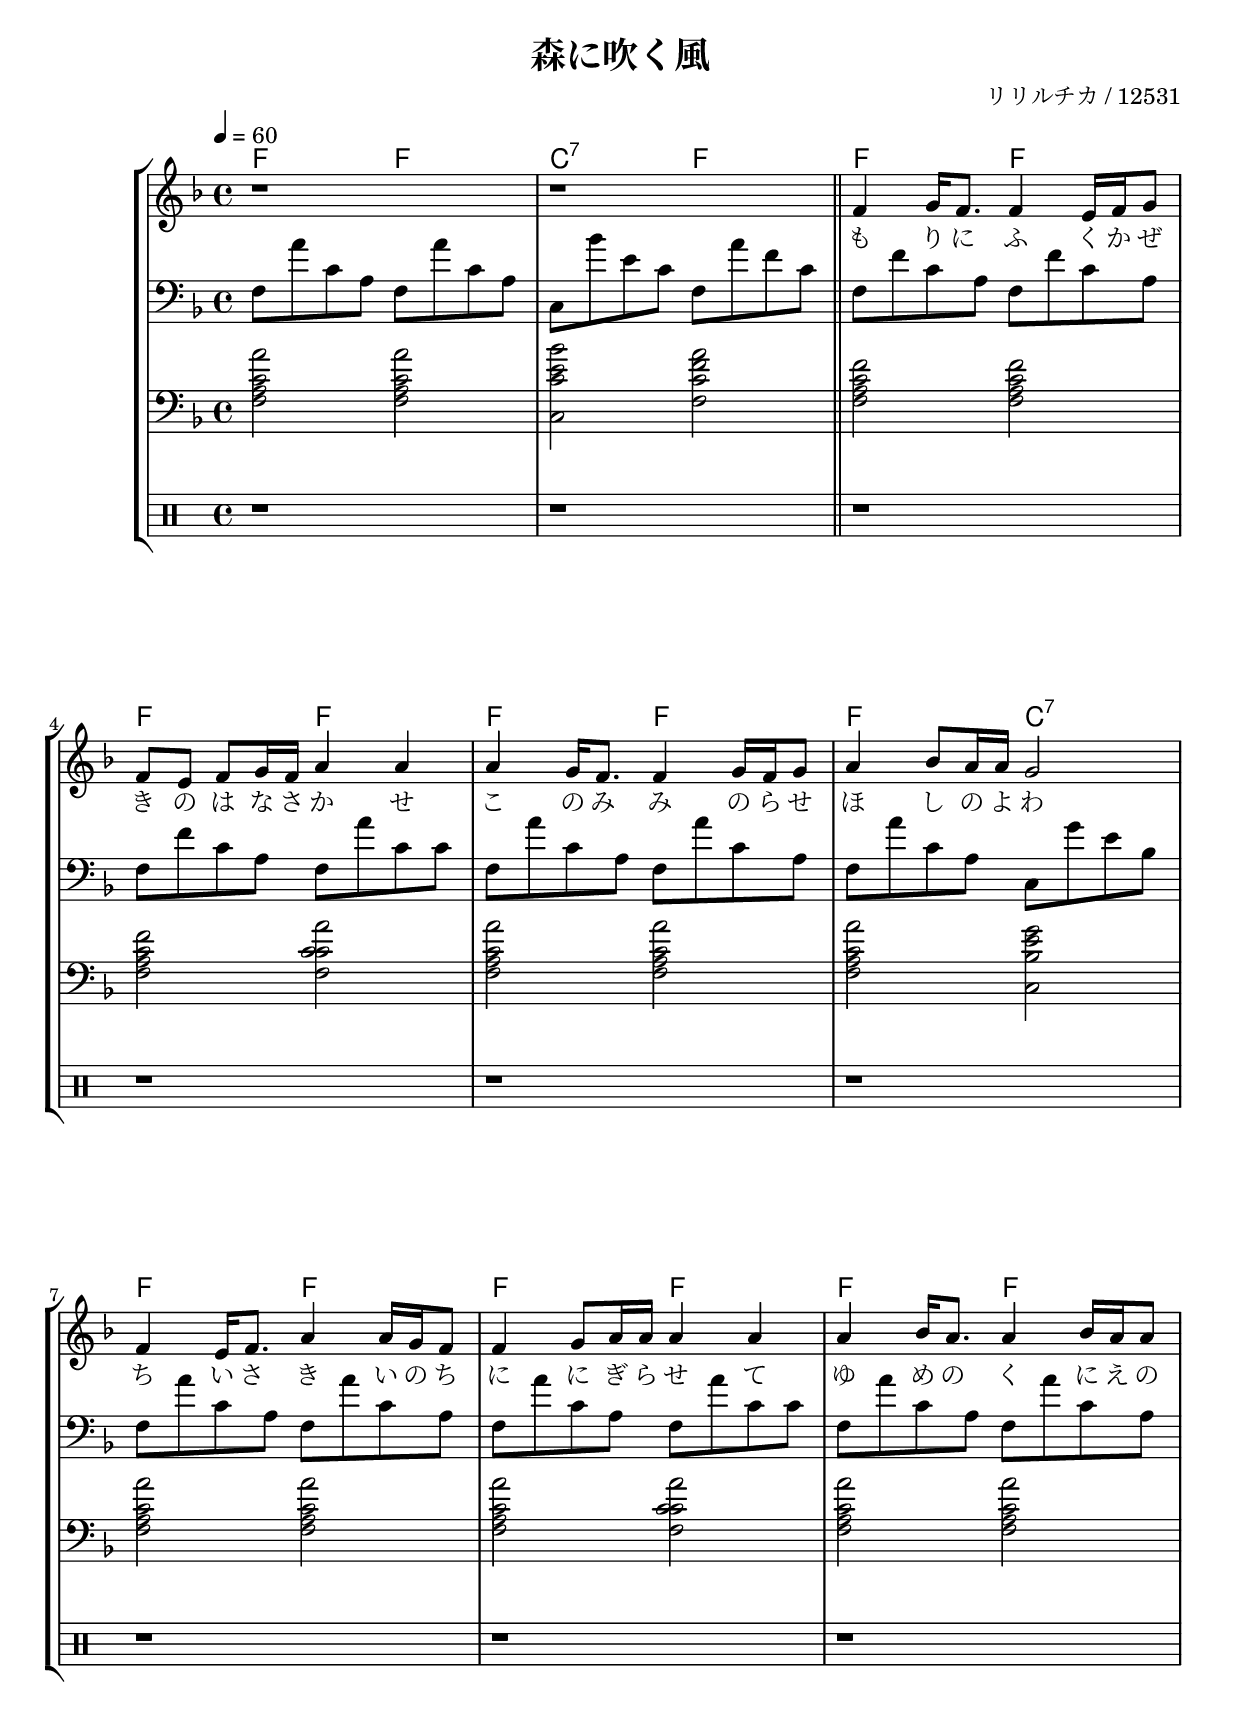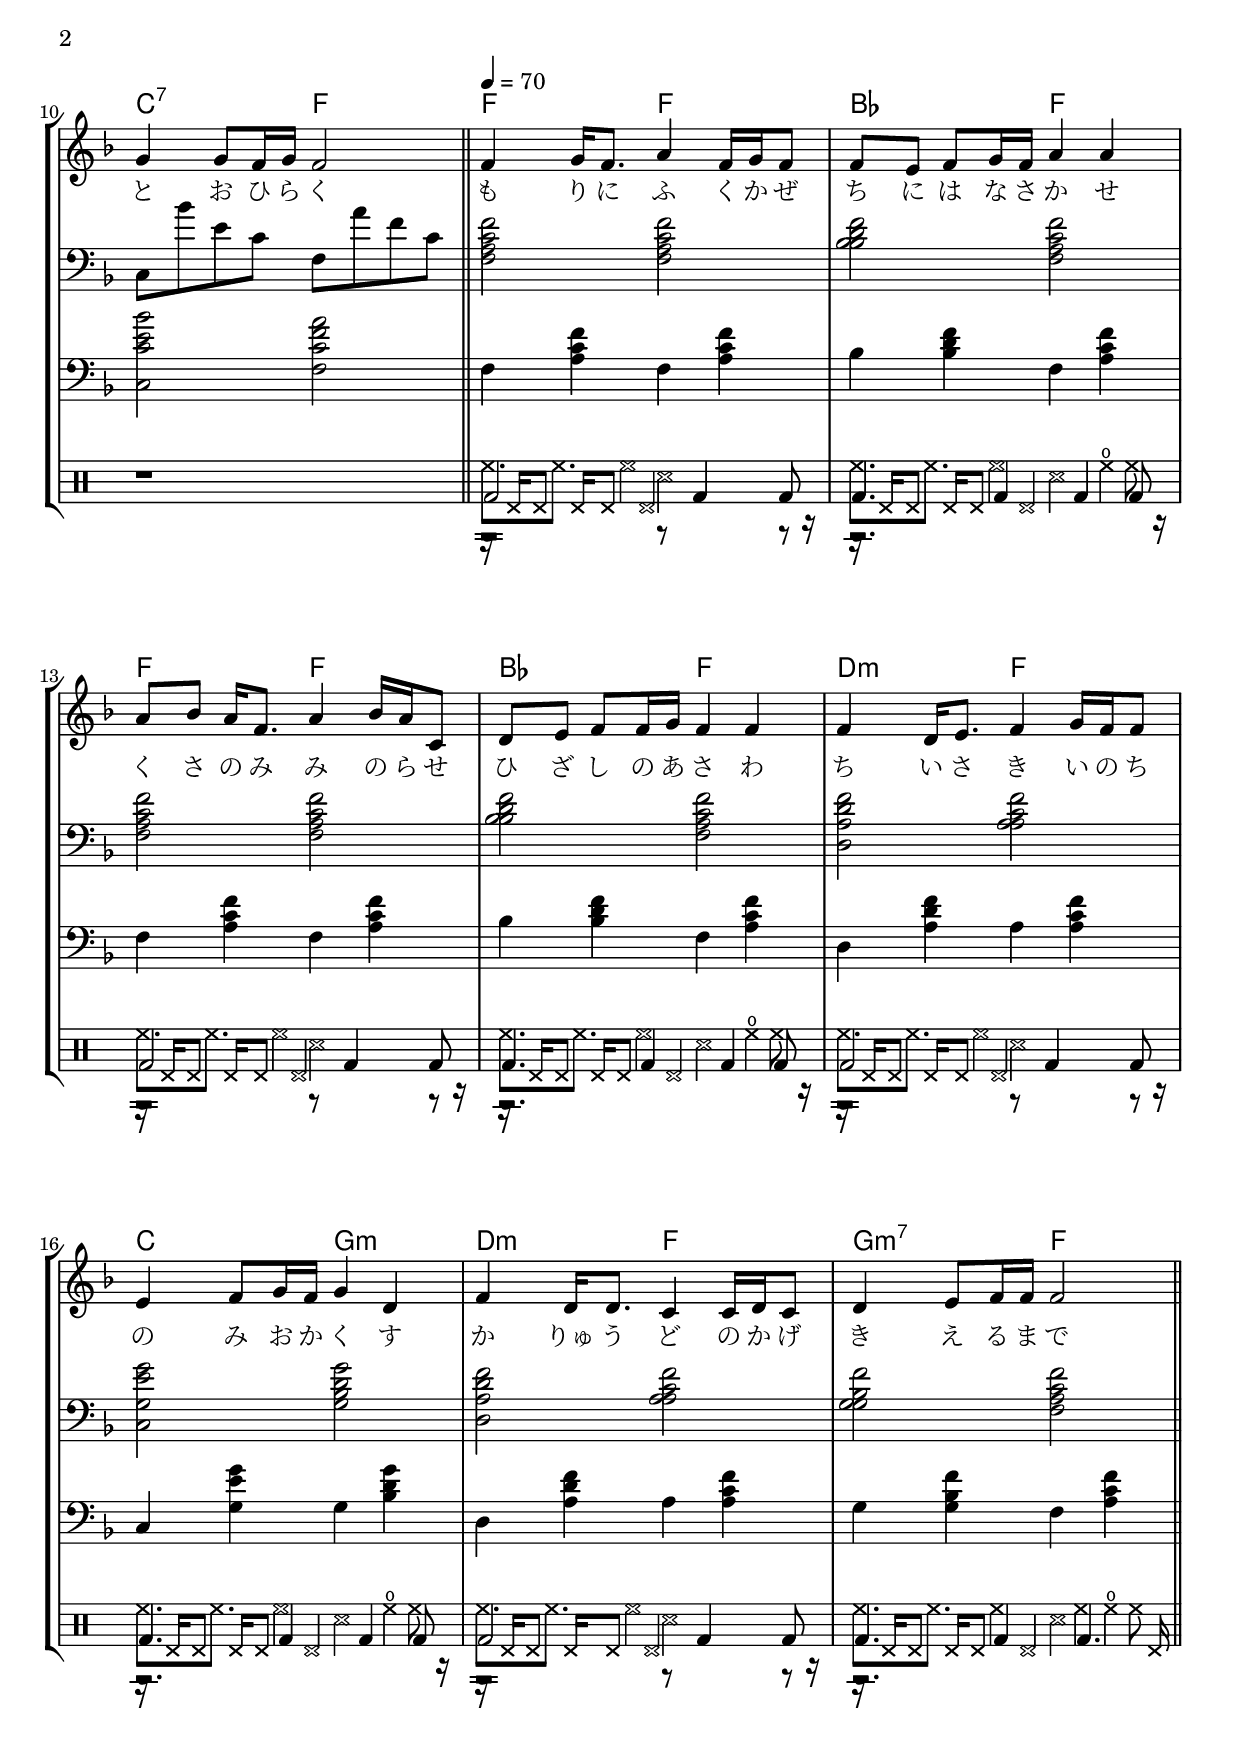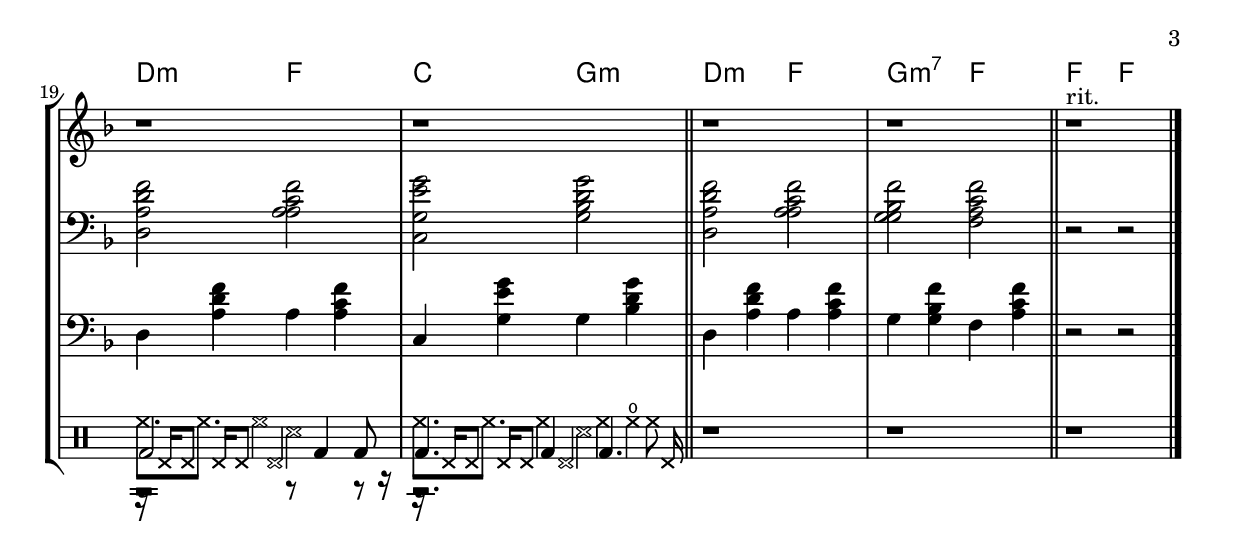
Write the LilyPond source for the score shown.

\version "2.12.1"

\header {
	title = \markup {森に吹く風}
	composer = \markup \center-column {"リリルチカ / 12531"}
}

harmony = \chordmode {
	f2 f c:7 f 

	f f f f f f f c:7 f f f f f f c:7 f 

	f f bes f f f bes f d:m f c g:m d:m f g:min7 f 

	d:m f c g:m 

	d:m f g:min7 f 

	f f 
}

melody = {
	\key f \major
	\tempo 4 = 60
	r1 | r1   
	\set Staff.midiInstrument = #"mmi0.42"
	 f'4  g'16  f'8.  f'4  e'16  f'16  g'8 
	f'8  e'8  f'8  g'16  f'16  a'4  a'4 
	a'4  g'16  f'8.  f'4  g'16  f'16  g'8 
	a'4  bes'8  a'16  a'16  g'2 
	f'4  e'16  f'8.  a'4  a'16  g'16  f'8 
	f'4  g'8  a'16  a'16  a'4  a'4 
	a'4  bes'16  a'8.  a'4  bes'16  a'16  a'8 
	g'4  g'8  f'16  g'16  f'2
	\set Staff.midiInstrument = #"fss0.35"
		\tempo 4 = 70
 f'4  g'16  f'8.  a'4  f'16  g'16  f'8 
	f'8  e'8  f'8  g'16  f'16  a'4  a'4 
	a'8  bes'8  a'16  f'8.  a'4  bes'16  a'16  c'8 
	d'8  e'8  f'8  f'16  g'16  f'4  f'4 
	f'4  d'16  e'8.  f'4  g'16  f'16  f'8 
	e'4  f'8  g'16  f'16  g'4  d'4 
	f'4  d'16  d'8.  c'4  c'16  d'16  c'8 
	d'4  e'8  f'16  f'16  f'2
	r1 | r1   
	r1 | r1   
	r1^"rit." \bar "|."
}

words = \lyricmode {
	
	も  り  に  ふ  く  か  ぜ  き  の  は  な  さ  か  せ  こ  の  み  み  の  ら  せ  ほ  し  の  よ  わ  ち  い  さ  き  い  の  ち  に  に  ぎ  ら  せ  て  ゆ  め  の  く  に  え  の  と  お  ひ  ら  く  
	も  り  に  ふ  く  か  ぜ  ち  に  は  な  さ  か  せ  く  さ  の  み  み  の  ら  せ  ひ  ざ  し  の  あ  さ  わ  ち  い  さ  き  い  の  ち  の  み  お  か  く  す  か  りゅ  う  ど  の  か  げ  き  え  る  ま  で  
	
	
	
}

tempochange = {
	\tempo 4 = 60
	r1 | r1 \bar "||"
	\tempo 4 = 60
	r1 | r1 | r1 | r1 | r1 | r1 | r1 | r1 \bar "||"
	\tempo 4 = 70
	r1 | r1 | r1 | r1 | r1 | r1 | r1 | r1 \bar "||"
	\tempo 4 = 70
	r1 | r1 \bar "||"
	\tempo 4 = 70
	r1 | r1 \bar "||"
	\tempo 4 = 70
	\tempo 4 = 52 r2 \tempo 4 = 46 r2 \bar "|."
}

mainacc = {
	\clef bass
	\set Staff.midiInstrument = #"Tinkle Bell"
	\key f \major
	\tempo 4 = 60
	f8 a' c' a
	f8 a' c' a
	c8 bes' e' c'
	f8 a' f' c'
	\bar "||"

	\set Staff.midiInstrument = #"Tinkle Bell"
	f8 f' c' a
	f8 f' c' a
	f8 f' c' a
	f8 a' c' c'
	f8 a' c' a
	f8 a' c' a
	f8 a' c' a
	c8 g' e' bes
	f8 a' c' a
	f8 a' c' a
	f8 a' c' a
	f8 a' c' c'
	f8 a' c' a
	f8 a' c' a
	c8 bes' e' c'
	f8 a' f' c'
	\bar "||"

	\set Staff.midiInstrument = #"Flute"
	\tempo 4 = 70
	<f a c' f'>2
	<f a c' f'>2
	<bes bes d' f'>2
	<f a c' f'>2
	<f a c' f'>2
	<f a c' f'>2
	<bes bes d' f'>2
	<f a c' f'>2
	<d a d' f'>2
	<a a c' f'>2
	<c g e' g'>2
	<g bes d' g'>2
	<d a d' f'>2
	<a a c' f'>2
	<g g bes f'>2
	<f a c' f'>2
	\bar "||"

	\set Staff.midiInstrument = #"Harmonica"
	<d a d' f'>2
	<a a c' f'>2
	<c g e' g'>2
	<g bes d' g'>2
	\bar "||"

	\set Staff.midiInstrument = #"Harmonica"
	<d a d' f'>2
	<a a c' f'>2
	<g g bes f'>2
	<f a c' f'>2
	\bar "||"

	\set Staff.midiInstrument = #"Acoustic grand"
	r2
	r2
	\bar "|."
}

subacc = {
	\clef bass
	\set Staff.midiInstrument = #"Lead 6 (voice)"
	\key f \major
	\tempo 4 = 60
	<f a c' a'>2
	<f a c' a'>2
	<c c' e' bes'>2
	<f c' f' a'>2
	\bar "||"

	\set Staff.midiInstrument = #"FX 7 (echoes)"
	<f a c' f'>2
	<f a c' f'>2
	<f a c' f'>2
	<f c' c' a'>2
	<f a c' a'>2
	<f a c' a'>2
	<f a c' a'>2
	<c bes e' g'>2
	<f a c' a'>2
	<f a c' a'>2
	<f a c' a'>2
	<f c' c' a'>2
	<f a c' a'>2
	<f a c' a'>2
	<c c' e' bes'>2
	<f c' f' a'>2
	\bar "||"

	\set Staff.midiInstrument = #"Acoustic grand"
	\tempo 4 = 70
	f4 <a c' f'>4
	f4 <a c' f'>4
	bes4 <bes d' f'>4
	f4 <a c' f'>4
	f4 <a c' f'>4
	f4 <a c' f'>4
	bes4 <bes d' f'>4
	f4 <a c' f'>4
	d4 <a d' f'>4
	a4 <a c' f'>4
	c4 <g e' g'>4
	g4 <bes d' g'>4
	d4 <a d' f'>4
	a4 <a c' f'>4
	g4 <g bes f'>4
	f4 <a c' f'>4
	\bar "||"

	\set Staff.midiInstrument = #"Acoustic grand"
	d4 <a d' f'>4
	a4 <a c' f'>4
	c4 <g e' g'>4
	g4 <bes d' g'>4
	\bar "||"

	\set Staff.midiInstrument = #"Acoustic grand"
	d4 <a d' f'>4
	a4 <a c' f'>4
	g4 <g bes f'>4
	f4 <a c' f'>4
	\bar "||"

	\set Staff.midiInstrument = #"Acoustic grand"
	r2
	r2
	\bar "|."
}

percA = {
	\drummode {
	r1 |r1 \bar "||"
	r1 |r1 |r1 |r1 |r1 |r1 |r1 |r1 \bar "||"
	r1  |r2. hho4  |r1  |r2. hho4  |r1  |r2. hho4  |r1  |r2. hho4  \bar "||"
	r1  |r2. hho4  \bar "||"
	r1 |r1 \bar "||"
	r1 \bar "|."
	}
}

percB = {
	\drummode {
	r1 |r1 \bar "||"
	r1 |r1 |r1 |r1 |r1 |r1 |r1 |r1 \bar "||"
	r16 hhp16 hhp8 hhp16 hhp8 hhp2 r16  |r16 hhp16 hhp8 hhp16 hhp8 hhp2 r16  |r16 hhp16 hhp8 hhp16 hhp8 hhp2 r16  |r16 hhp16 hhp8 hhp16 hhp8 hhp2 r16  |r16 hhp16 hhp8 hhp16 hhp8 hhp2 r16  |r16 hhp16 hhp8 hhp16 hhp8 hhp2 r16  |r16 hhp16 hhp8 hhp16 hhp8 hhp2 r16  |r16 hhp16 hhp8 hhp16 hhp8 hhp2 hhp16  \bar "||"
	r16 hhp16 hhp8 hhp16 hhp8 hhp2 r16  |r16 hhp16 hhp8 hhp16 hhp8 hhp2 hhp16  \bar "||"
	r1 |r1 \bar "||"
	r1 \bar "|."
	}
}

percC = {
	\drummode {
	r1 |r1 \bar "||"
	r1 |r1 |r1 |r1 |r1 |r1 |r1 |r1 \bar "||"
	hh8. hh8. hh2 r8  |hh8. hh8. hh2 hh8  |hh8. hh8. hh2 r8  |hh8. hh8. hh2 hh8  |hh8. hh8. hh2 r8  |hh8. hh8. hh2 hh8  |hh8. hh8. hh2 r8  |hh8. hh8. hh4 hh4 hh8  \bar "||"
	hh8. hh8. hh2 r8  |hh8. hh8. hh4 hh4 hh8  \bar "||"
	r1 |r1 \bar "||"
	r1 \bar "|."
	}
}

percD = {
	\drummode {
	r1 |r1 \bar "||"
	r1 |r1 |r1 |r1 |r1 |r1 |r1 |r1 \bar "||"
	r2 ss2  |r2 ss2  |r2 ss2  |r2 ss2  |r2 ss2  |r2 ss2  |r2 ss2  |r2 ss2  \bar "||"
	r2 ss2  |r2 ss2  \bar "||"
	r1 |r1 \bar "||"
	r1 \bar "|."
	}
}

percE = {
	\drummode {
	r1 |r1 \bar "||"
	r1 |r1 |r1 |r1 |r1 |r1 |r1 |r1 \bar "||"
	bd2 r8 bd4 bd8  |bd4. bd4 bd4 bd8  |bd2 r8 bd4 bd8  |bd4. bd4 bd4 bd8  |bd2 r8 bd4 bd8  |bd4. bd4 bd4 bd8  |bd2 r8 bd4 bd8  |bd4. bd4 bd4.  \bar "||"
	bd2 r8 bd4 bd8  |bd4. bd4 bd4.  \bar "||"
	r1 |r1 \bar "||"
	r1 \bar "|."
	}
}

\score {
	<<
		\new StaffGroup <<
			\new ChordNames {\harmony}
			\new Voice = "melody" {\melody}
			\new Lyrics \lyricsto "melody" \words
			\new Staff = "mainacc" {\mainacc}
			\new Staff = "subacc" {\subacc}
			\new DrumStaff <<
				\new DrumVoice {\percA}
				\new DrumVoice {\percB}
				\new DrumVoice {\percC}
				\new DrumVoice {\percD}
				\new DrumVoice {\percE}
			>>
		>>
	>>
	\layout { }
}
